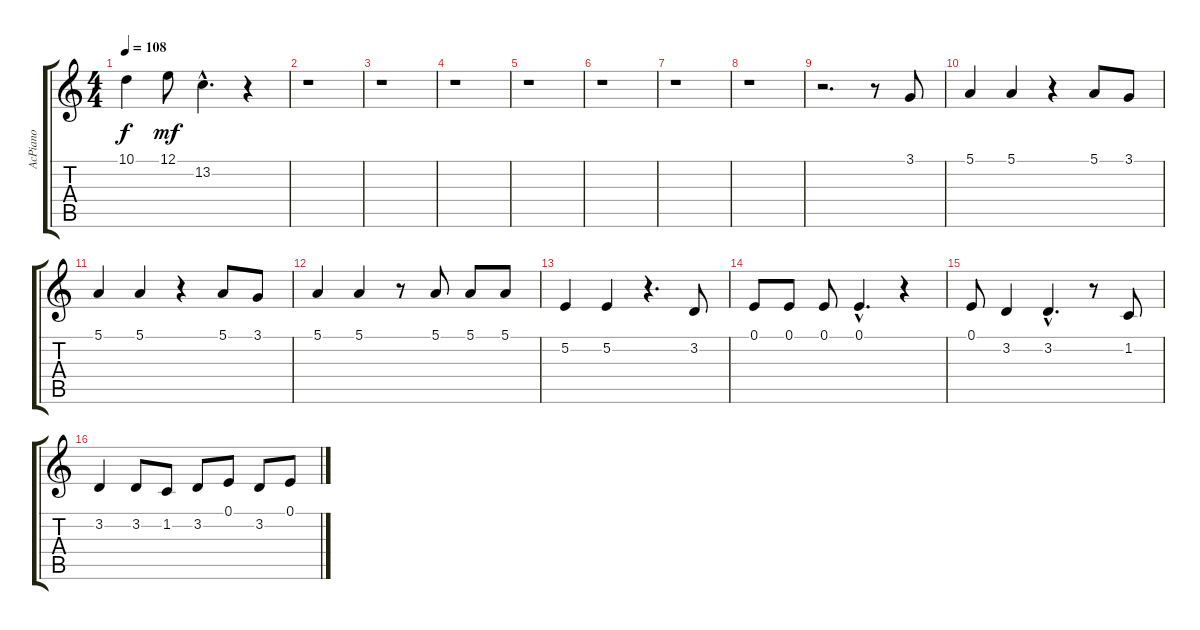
\track ("AcPiano" "AcPiano") {instrument lead4chiff}
\staff {score tabs}
\tuning (E4 B3 G3 D3 A2 E2) {hide}
\ts (4 4)
\tempo 108
\clef g2
\ks c
10.1{t}.4{dy f} 12.1.8{dy mf} 13.2{hac}.4{d} r.4 |
r.1 |
r.1 |
r.1 |
r.1 |
r.1 |
r.1 |
r.1 |
r.2{d} r.8 3.1.8 |
5.1.4 5.1.4 r.4 5.1.8 3.1.8 |
5.1.4 5.1.4 r.4 5.1.8 3.1.8 |
5.1.4 5.1.4 r.8 5.1.8 5.1.8 5.1.8 |
5.2.4 5.2.4 r.4{d} 3.2.8 |
0.1.8 0.1.8 0.1.8 0.1{hac}.4{d} r.4 |
0.1.8 3.2.4 3.2{hac}.4{d} r.8 1.2.8 |
3.2.4 3.2.8 1.2.8 3.2.8 0.1.8 3.2.8 0.1.8
